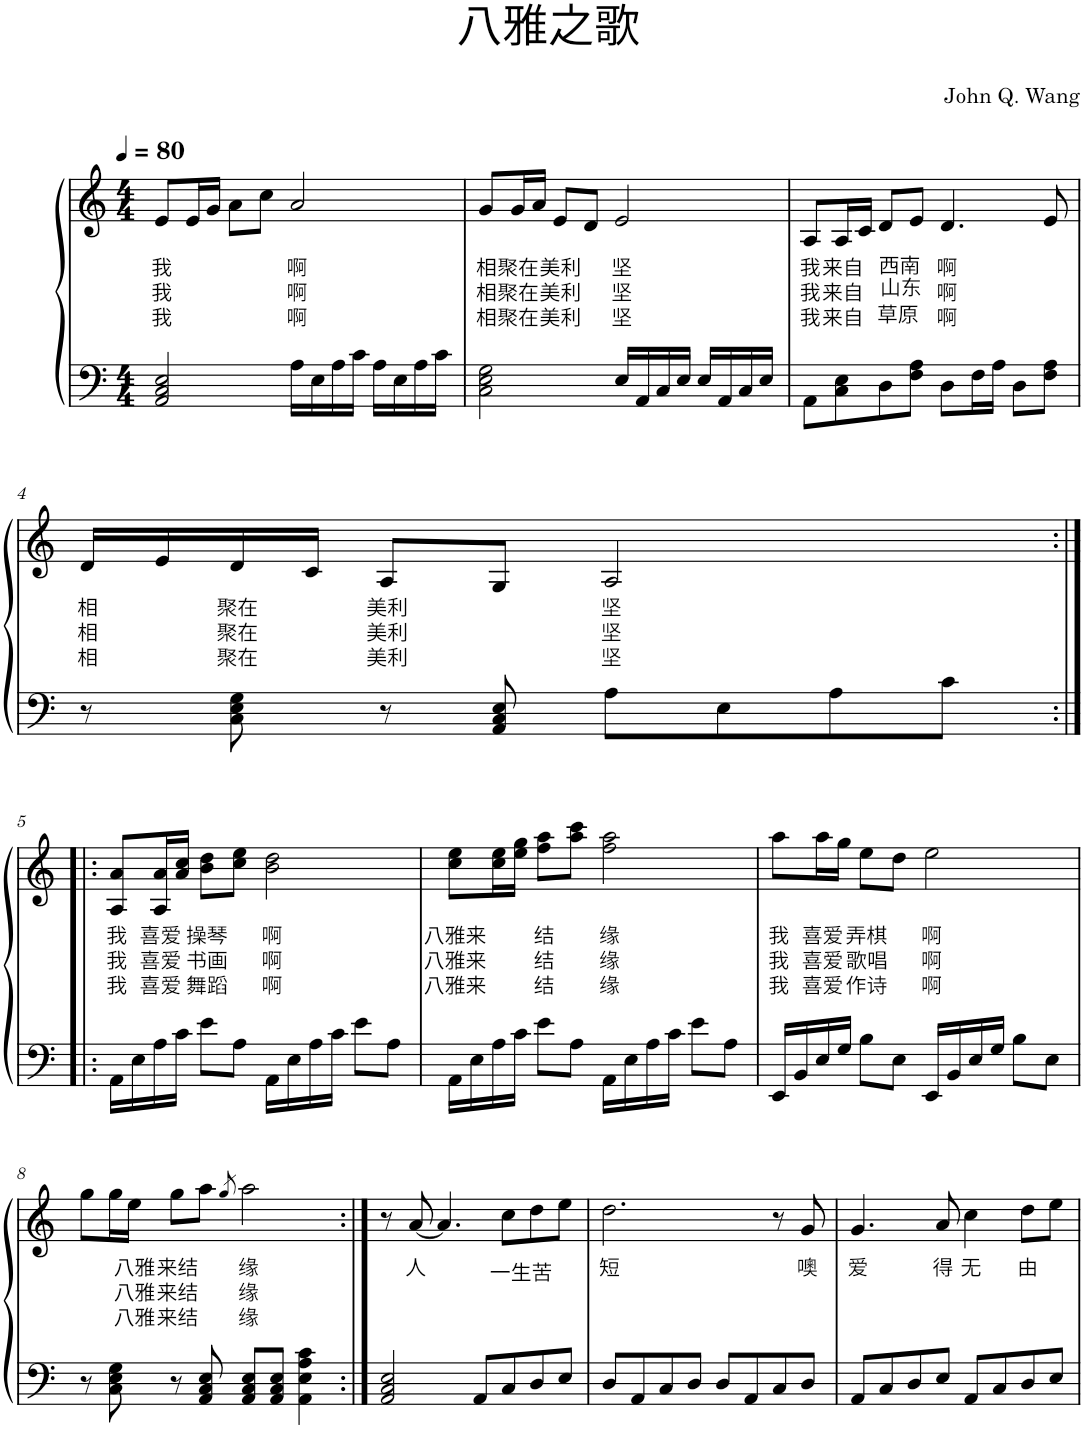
**kern	**kern	**text	**text	**text
*part1	*part1	*part1	*part1	*part1
*staff2	*staff1	*staff1	*staff1	*staff1
*I"Piano	*	*	*	*
*I'Pno.	*	*	*	*
*clefF4	*clefG2	*	*	*
*k[]	*k[]	*	*	*
*M4/4	*M4/4	*	*	*
*MM80	*MM80	*	*	*
=1	=1	=1	=1	=1
!	!	!LO:LY:b	!LO:LY:b	!LO:LY:b
2AA/ 2C/ 2E/	8e/L	我	我	我
.	16e/L	.	.	.
.	16g/JJ	.	.	.
.	8a\L	.	.	.
.	8cc\J	.	.	.
!	!	!LO:LY:b	!LO:LY:b	!LO:LY:b
16A\LL	2a/	啊	啊	啊
16E\	.	.	.	.
16A\	.	.	.	.
16c\JJ	.	.	.	.
16A\LL	.	.	.	.
16E\	.	.	.	.
16A\	.	.	.	.
16c\JJ	.	.	.	.
=2	=2	=2	=2	=2
!	!	!LO:LY:b	!LO:LY:b	!LO:LY:b
2C\ 2E\ 2G\	8g/L	相	相	相
!	!	!LO:LY:b	!LO:LY:b	!LO:LY:b
.	16g/L	聚在	聚在	聚在
.	16a/JJ	.	.	.
!	!	!LO:LY:b	!LO:LY:b	!LO:LY:b
.	8e/L	美利	美利	美利
.	8d/J	.	.	.
!	!	!LO:LY:b	!LO:LY:b	!LO:LY:b
16E/LL	2e/	坚	坚	坚
16AA/	.	.	.	.
16C/	.	.	.	.
16E/JJ	.	.	.	.
16E/LL	.	.	.	.
16AA/	.	.	.	.
16C/	.	.	.	.
16E/JJ	.	.	.	.
=3	=3	=3	=3	=3
!	!	!LO:LY:b	!LO:LY:b	!LO:LY:b
8AA\L	8A/L	我	我	我
!	!	!LO:LY:b	!LO:LY:b	!LO:LY:b
8C\ 8E\	16A/L	来自	来自	来自
.	16c/JJ	.	.	.
!	!	!LO:LY:b	!LO:LY:b	!LO:LY:b
8D\	8d/L	西南	山东	草原
8F\ 8A\J	8e/J	.	.	.
!	!	!LO:LY:b	!LO:LY:b	!LO:LY:b
8D\L	4.d/	啊	啊	啊
16F\L	.	.	.	.
16A\JJ	.	.	.	.
8D\L	.	.	.	.
8F\ 8A\J	8e/	.	.	.
!!LO:LB:g=z
=4	=4	=4	=4	=4
!	!	!LO:LY:b	!LO:LY:b	!LO:LY:b
8r	16d/LL	相	相	相
.	16e/	.	.	.
!	!	!LO:LY:b	!LO:LY:b	!LO:LY:b
8C\ 8E\ 8G\	16d/	聚在	聚在	聚在
.	16c/JJ	.	.	.
!	!	!LO:LY:b	!LO:LY:b	!LO:LY:b
8r	8A/L	美利	美利	美利
8AA/ 8C/ 8E/	8G/J	.	.	.
!	!	!LO:LY:b	!LO:LY:b	!LO:LY:b
8A\L	2A/	坚	坚	坚
8E\	.	.	.	.
8A\	.	.	.	.
8c\J	.	.	.	.
!!LO:LB:g=z
=5:|!|:	=5:|!|:	=5:|!|:	=5:|!|:	=5:|!|:
!	!	!LO:LY:b	!LO:LY:b	!LO:LY:b
16AA\LL	8A/ 8a/L	我	我	我
16E\	.	.	.	.
!	!	!LO:LY:b	!LO:LY:b	!LO:LY:b
16A\	16A/ 16a/L	喜爱	喜爱	喜爱
16c\JJ	16a/ 16cc/JJ	.	.	.
!	!	!LO:LY:b	!LO:LY:b	!LO:LY:b
8e\L	8b\ 8dd\L	操琴	书画	舞蹈
8A\J	8cc\ 8ee\J	.	.	.
!	!	!LO:LY:b	!LO:LY:b	!LO:LY:b
16AA\LL	2b\ 2dd\	啊	啊	啊
16E\	.	.	.	.
16A\	.	.	.	.
16c\JJ	.	.	.	.
8e\L	.	.	.	.
8A\J	.	.	.	.
=6	=6	=6	=6	=6
!	!	!LO:LY:b	!LO:LY:b	!LO:LY:b
16AA\LL	8cc\ 8ee\L	八雅来	八雅来	八雅来
16E\	.	.	.	.
16A\	16cc\ 16ee\L	.	.	.
16c\JJ	16ee\ 16gg\JJ	.	.	.
!	!	!LO:LY:b	!LO:LY:b	!LO:LY:b
8e\L	8ff\ 8aa\L	结	结	结
8A\J	8aa\ 8ccc\J	.	.	.
!	!	!LO:LY:b	!LO:LY:b	!LO:LY:b
16AA\LL	2ff\ 2aa\	缘	缘	缘
16E\	.	.	.	.
16A\	.	.	.	.
16c\JJ	.	.	.	.
8e\L	.	.	.	.
8A\J	.	.	.	.
=7	=7	=7	=7	=7
!	!	!LO:LY:b	!LO:LY:b	!LO:LY:b
16EE/LL	8aa\L	我	我	我
16BB/	.	.	.	.
!	!	!LO:LY:b	!LO:LY:b	!LO:LY:b
16E/	16aa\L	喜爱	喜爱	喜爱
16G/JJ	16gg\JJ	.	.	.
!	!	!LO:LY:b	!LO:LY:b	!LO:LY:b
8B\L	8ee\L	弄棋	歌唱	作诗
8E\J	8dd\J	.	.	.
!	!	!LO:LY:b	!LO:LY:b	!LO:LY:b
16EE/LL	2ee\	啊	啊	啊
16BB/	.	.	.	.
16E/	.	.	.	.
16G/JJ	.	.	.	.
8B\L	.	.	.	.
8E\J	.	.	.	.
!!LO:LB:g=z
=8	=8	=8	=8	=8
8r	8gg\L	.	.	.
8C\ 8E\ 8G\	16gg\L	.	.	.
!	!	!LO:LY:b	!LO:LY:b	!LO:LY:b
.	16ee\JJ	八雅	八雅	八雅
!	!	!LO:LY:b	!LO:LY:b	!LO:LY:b
8r	8gg\L	来结	来结	来结
8AA/ 8C/ 8E/	8aa\J	.	.	.
.	8qgg/	.	.	.
!	!	!LO:LY:b	!LO:LY:b	!LO:LY:b
8AA/ 8C/ 8E/L	2aa\	缘	缘	缘
8AA/ 8C/ 8E/J	.	.	.	.
4AA\ 4E\ 4A\ 4c\	.	.	.	.
=9:|!	=9:|!	=9:|!	=9:|!	=9:|!
2AA/ 2C/ 2E/	8r	.	.	.
!	!	!LO:LY:b	!	!
.	[8a/	人	.	.
.	4.a/]	.	.	.
8AA/L	.	.	.	.
!	!	!LO:LY:b	!	!
8C/	8cc\L	一生苦	.	.
8D/	8dd\	.	.	.
8E/J	8ee\J	.	.	.
=10	=10	=10	=10	=10
!	!	!LO:LY:b	!	!
8D/L	2.dd\	短	.	.
8AA/	.	.	.	.
8C/	.	.	.	.
8D/J	.	.	.	.
8D/L	.	.	.	.
8AA/	.	.	.	.
8C/	8r	.	.	.
!	!	!LO:LY:b	!	!
8D/J	8g/	噢	.	.
=11	=11	=11	=11	=11
!	!	!LO:LY:b	!	!
8AA/L	4.g/	爱	.	.
8C/	.	.	.	.
8D/	.	.	.	.
!	!	!LO:LY:b	!	!
8E/J	8a/	得	.	.
!	!	!LO:LY:b	!	!
8AA/L	4cc\	无	.	.
8C/	.	.	.	.
!	!	!LO:LY:b	!	!
8D/	8dd\L	由	.	.
8E/J	8ee\J	.	.	.
=	=	=	=	=
*-	*-	*-	*-	*-
